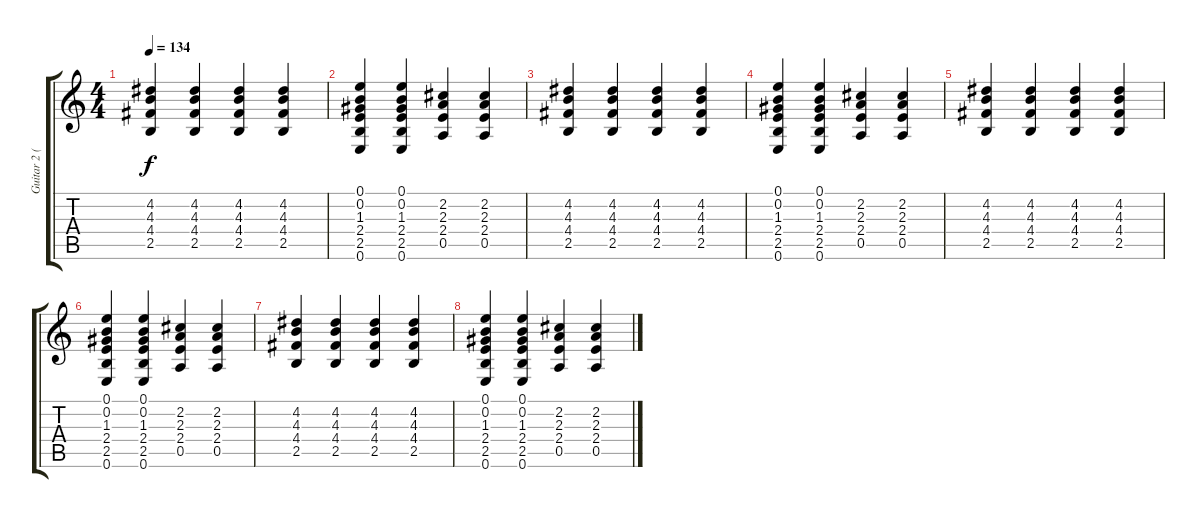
\track ("Guitar 2 (overdriven)" "Guitar 2 (") {instrument overdrivenguitar}
\staff {score tabs}
\tuning (E4 B3 G3 D3 A2 E2) {hide}
\ts (4 4)
\tempo 134
\clef g2
\ks c
(4.2 4.3 4.4 2.5).4{dy f} (4.2 4.3 4.4 2.5).4 (4.2 4.3 4.4 2.5).4 (4.2 4.3 4.4 2.5).4 |
(0.1 0.2 1.3 2.4 2.5 0.6).4 (0.1 0.2 1.3 2.4 2.5 0.6).4 (2.2 2.3 2.4 0.5).4 (2.2 2.3 2.4 0.5).4 |
(4.2 4.3 4.4 2.5).4 (4.2 4.3 4.4 2.5).4 (4.2 4.3 4.4 2.5).4 (4.2 4.3 4.4 2.5).4 |
(0.1 0.2 1.3 2.4 2.5 0.6).4 (0.1 0.2 1.3 2.4 2.5 0.6).4 (2.2 2.3 2.4 0.5).4 (2.2 2.3 2.4 0.5).4 |
(4.2 4.3 4.4 2.5).4 (4.2 4.3 4.4 2.5).4 (4.2 4.3 4.4 2.5).4 (4.2 4.3 4.4 2.5).4 |
(0.1 0.2 1.3 2.4 2.5 0.6).4{volume 0} (0.1 0.2 1.3 2.4 2.5 0.6).4 (2.2 2.3 2.4 0.5).4 (2.2 2.3 2.4 0.5).4 |
(4.2 4.3 4.4 2.5).4 (4.2 4.3 4.4 2.5).4 (4.2 4.3 4.4 2.5).4 (4.2 4.3 4.4 2.5).4 |
(0.1 0.2 1.3 2.4 2.5 0.6).4 (0.1 0.2 1.3 2.4 2.5 0.6).4 (2.2 2.3 2.4 0.5).4 (2.2 2.3 2.4 0.5).4
